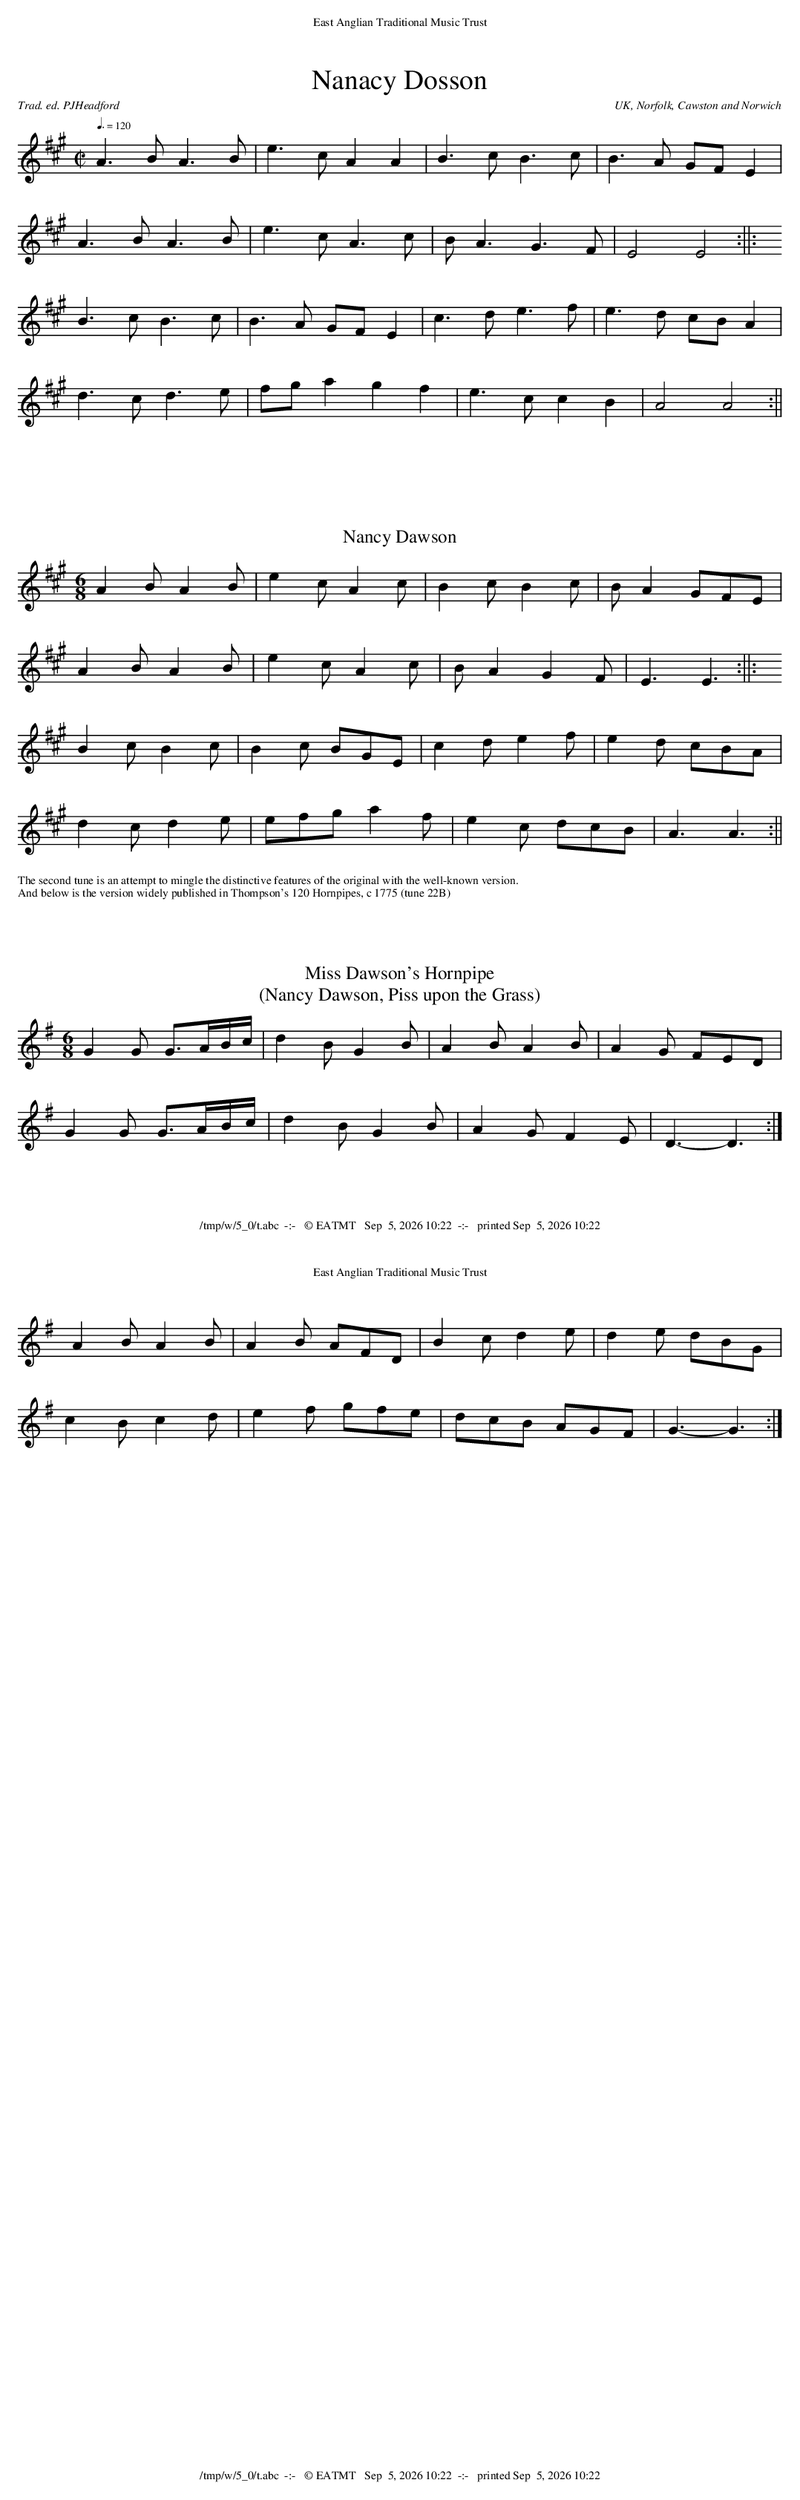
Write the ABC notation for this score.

X:1
T:Nanacy Dosson
C:Trad. ed. PJHeadford
O:UK, Norfolk, Cawston and Norwich
P:A2BC2DE2
U:i=!invisible!
M:C|
L:1/8
Q:3/8=120
K:A
P:A
A3B A3B|e3c A2A2|B3c B3c|B3A GFE2|
A3B A3B|e3c A3c|BA3 G3F|E4 E4:||:y
B3c B3c|B3A GF E2|c3d e3f|e3d cB A2|
d3c d3e|fga2 g2f2|e3c c2B2|A4 A4:||
P:B
iX
P:C
T:Nancy Dawson
M:6/8
A2B A2B|e2c A2c|B2c B2c|BA2 GFE|
A2B A2B|e2c A2c|BA2 G2F|E3 E3:||:y
B2c B2c|B2c BGE|c2d e2f|e2d cBA|
d2c d2e|efg a2f|e2c dcB|A3 A3:||
%%begintext
%%The second tune is an attempt to mingle the distinctive features of the original with the well-known version.
%%And below is the version widely published in Thompson's 120 Hornpipes, c 1775 (tune 22B)
%%endtext
P:D
iX
P:E
T:Miss Dawson's Hornpipe
T:(Nancy Dawson, Piss upon the Grass)
K:G
G2G G3/A/B/c/|d2B G2B|A2B A2B|A2G FED|
G2G G3/A/B/c/|d2B G2B|A2G F2E|D3- D3:|]
i|:A2B A2B|A2B AFD|B2c d2e|d2e dBG|
c2B c2d|e2f gfe|dcB AGF|G3- G3:|]
